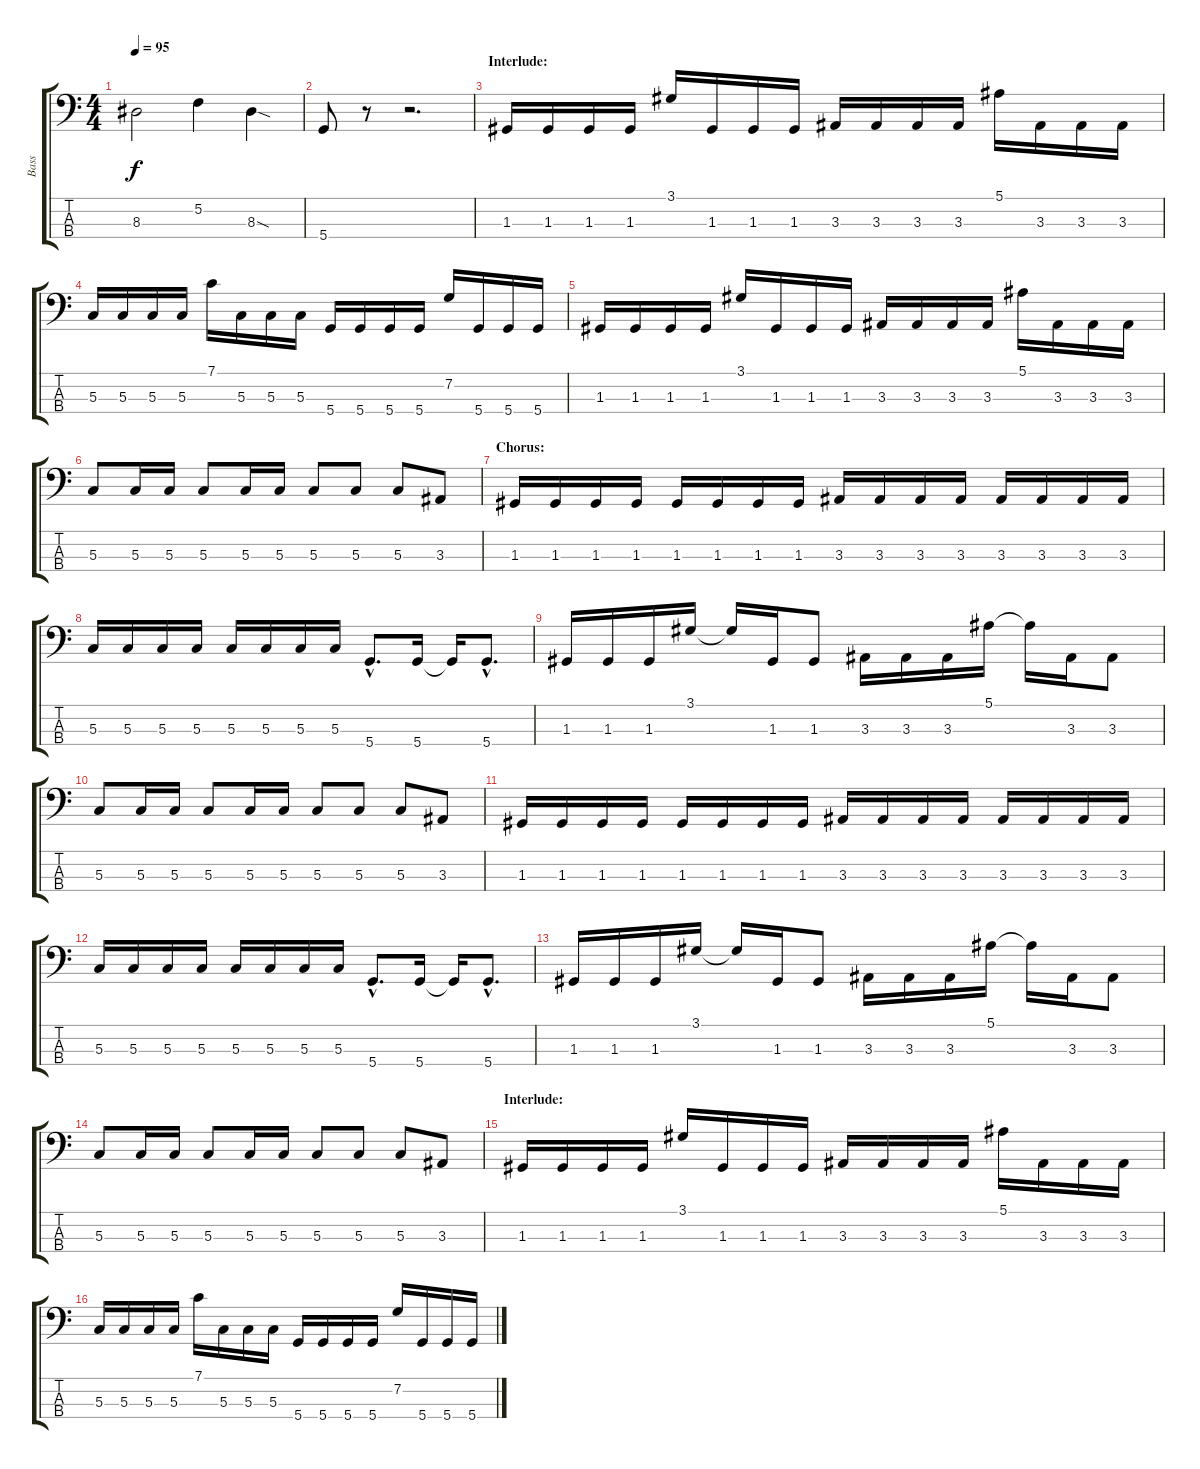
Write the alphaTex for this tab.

\track ("Bass" "Bass") {instrument fretlessbass}
\staff {score tabs}
\tuning (F2 C2 G1 D1) {hide}
\ts (4 4)
\tempo 95
\clef f4
\ks c
8.3.2{dy f} 5.2.4 8.3{sod}.4 |
5.4.8 r.8 r.2{d} |
\section ("" "Interlude:")
1.3.16 1.3.16 1.3.16 1.3.16 3.1.16 1.3.16 1.3.16 1.3.16 3.3.16 3.3.16 3.3.16 3.3.16 5.1.16 3.3.16 3.3.16 3.3.16 |
5.3.16 5.3.16 5.3.16 5.3.16 7.1.16 5.3.16 5.3.16 5.3.16 5.4.16 5.4.16 5.4.16 5.4.16 7.2.16 5.4.16 5.4.16 5.4.16 |
1.3.16 1.3.16 1.3.16 1.3.16 3.1.16 1.3.16 1.3.16 1.3.16 3.3.16 3.3.16 3.3.16 3.3.16 5.1.16 3.3.16 3.3.16 3.3.16 |
5.3.8 5.3.16 5.3.16 5.3.8 5.3.16 5.3.16 5.3.8 5.3.8 5.3.8 3.3.8 |
\section ("" "Chorus:")
1.3.16 1.3.16 1.3.16 1.3.16 1.3.16 1.3.16 1.3.16 1.3.16 3.3.16 3.3.16 3.3.16 3.3.16 3.3.16 3.3.16 3.3.16 3.3.16 |
5.3.16 5.3.16 5.3.16 5.3.16 5.3.16 5.3.16 5.3.16 5.3.16 5.4{hac}.8{d} 5.4.16 5.4{t}.16 5.4{hac}.8{d} |
1.3.16 1.3.16 1.3.16 3.1.16 3.1{t}.16 1.3.16 1.3.8 3.3.16 3.3.16 3.3.16 5.1.16 5.1{t}.16 3.3.16 3.3.8 |
5.3.8 5.3.16 5.3.16 5.3.8 5.3.16 5.3.16 5.3.8 5.3.8 5.3.8 3.3.8 |
1.3.16 1.3.16 1.3.16 1.3.16 1.3.16 1.3.16 1.3.16 1.3.16 3.3.16 3.3.16 3.3.16 3.3.16 3.3.16 3.3.16 3.3.16 3.3.16 |
5.3.16 5.3.16 5.3.16 5.3.16 5.3.16 5.3.16 5.3.16 5.3.16 5.4{hac}.8{d} 5.4.16 5.4{t}.16 5.4{hac}.8{d} |
1.3.16 1.3.16 1.3.16 3.1.16 3.1{t}.16 1.3.16 1.3.8 3.3.16 3.3.16 3.3.16 5.1.16 5.1{t}.16 3.3.16 3.3.8 |
5.3.8 5.3.16 5.3.16 5.3.8 5.3.16 5.3.16 5.3.8 5.3.8 5.3.8 3.3.8 |
\section ("" "Interlude:")
1.3.16 1.3.16 1.3.16 1.3.16 3.1.16 1.3.16 1.3.16 1.3.16 3.3.16 3.3.16 3.3.16 3.3.16 5.1.16 3.3.16 3.3.16 3.3.16 |
5.3.16 5.3.16 5.3.16 5.3.16 7.1.16 5.3.16 5.3.16 5.3.16 5.4.16 5.4.16 5.4.16 5.4.16 7.2.16 5.4.16 5.4.16 5.4.16
